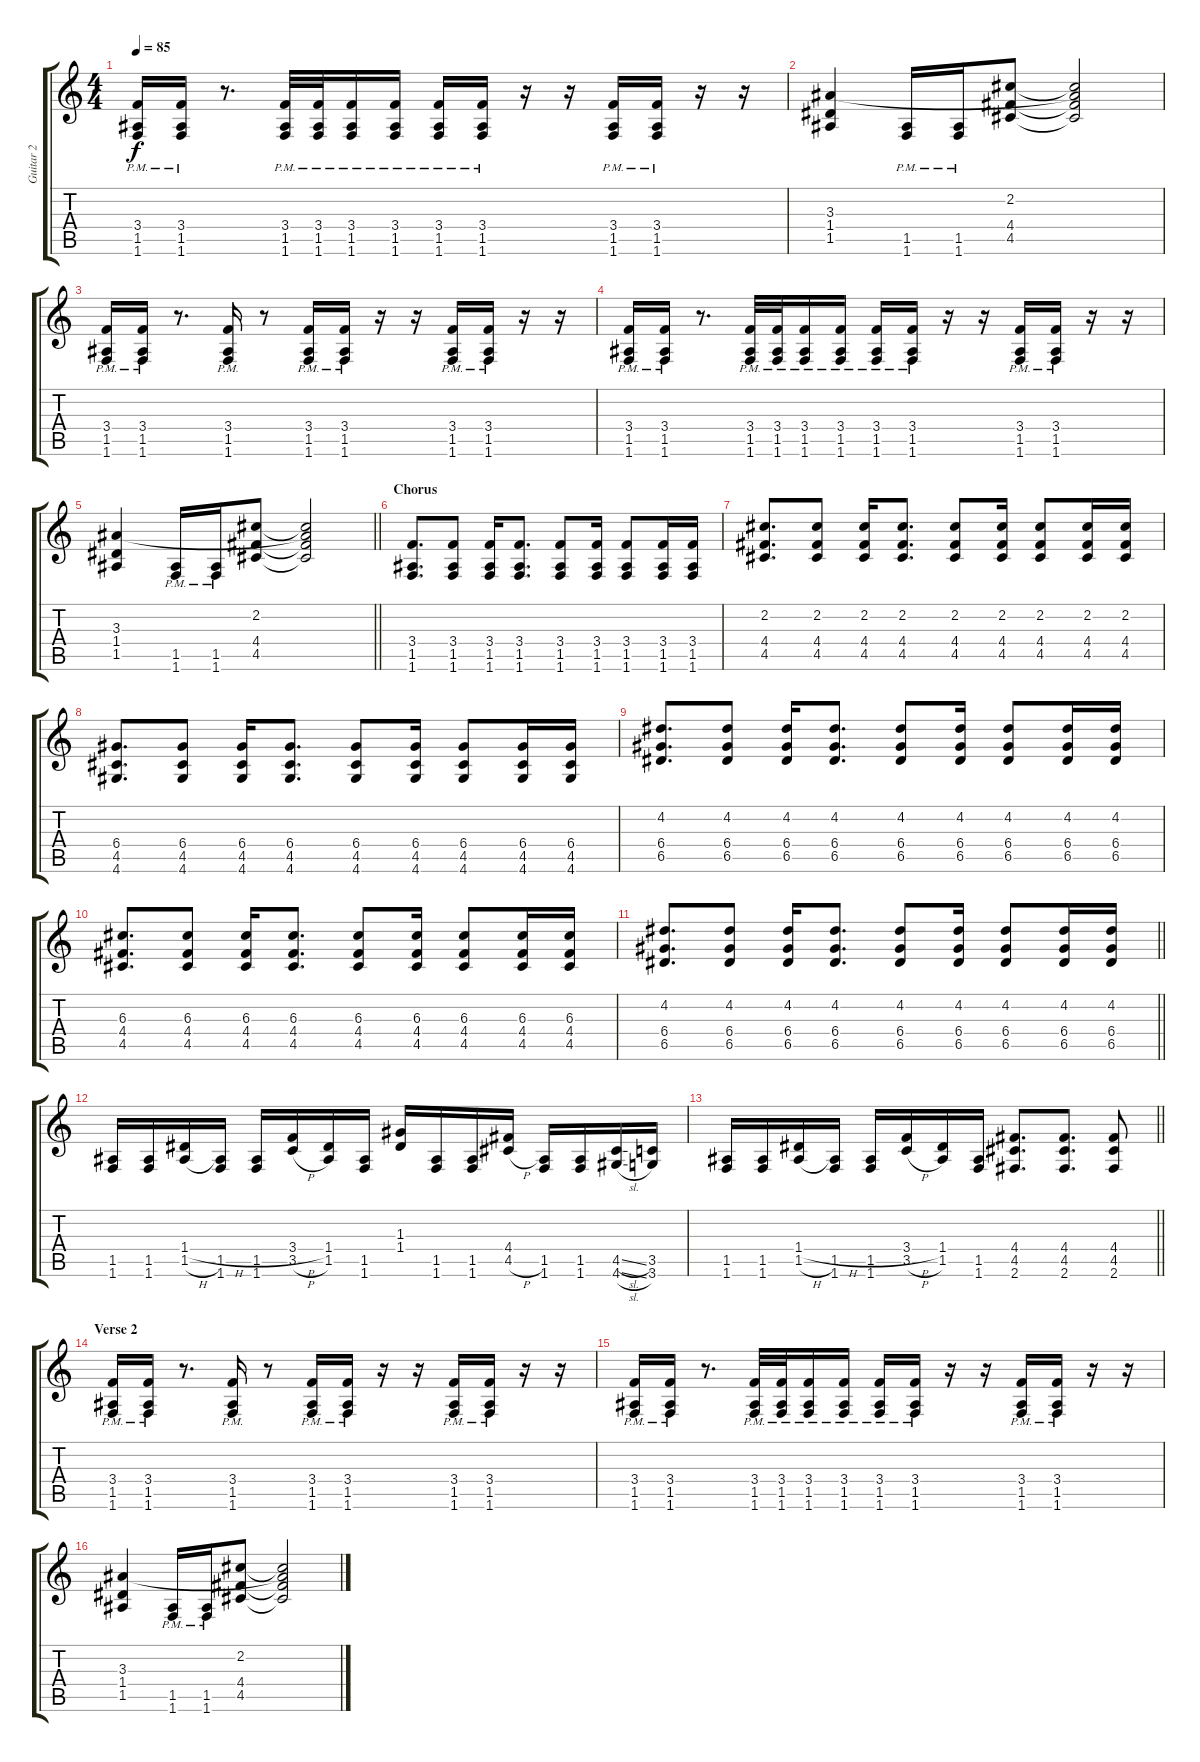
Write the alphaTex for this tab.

\track ("Guitar 2" "Guitar 2") {instrument distortionguitar}
\staff {score tabs}
\tuning (E4 B3 G3 D3 A2 E2) {hide}
\ts (4 4)
\tempo 85
\clef g2
\ks c
(3.4 1.5{pm} 1.6{pm}).16{dy f} (3.4 1.5{pm} 1.6{pm}).16 r.8{d} (3.4 1.5{pm} 1.6{pm}).32 (3.4 1.5{pm} 1.6{pm}).32 (3.4 1.5{pm} 1.6{pm}).16 (3.4 1.5{pm} 1.6{pm}).16 (3.4 1.5{pm} 1.6{pm}).16 (3.4 1.5{pm} 1.6{pm}).16 r.16 r.16 (3.4 1.5{pm} 1.6{pm}).16 (3.4 1.5{pm} 1.6{pm}).16 r.16 r.16 |
(3.3 1.4 1.5).4 (1.5{pm} 1.6{pm}).16 (1.5{pm} 1.6{pm}).16 (2.2 4.4 4.5).8 (2.2{t} 3.3{t} 4.4{t} 4.5{t}).2 |
(3.4 1.5{pm} 1.6{pm}).16 (3.4 1.5{pm} 1.6{pm}).16 r.8{d} (3.4 1.5{pm} 1.6{pm}).16 r.8 (3.4 1.5{pm} 1.6{pm}).16 (3.4 1.5{pm} 1.6{pm}).16 r.16 r.16 (3.4 1.5{pm} 1.6{pm}).16 (3.4 1.5{pm} 1.6{pm}).16 r.16 r.16 |
(3.4 1.5{pm} 1.6{pm}).16 (3.4 1.5{pm} 1.6{pm}).16 r.8{d} (3.4 1.5{pm} 1.6{pm}).32 (3.4 1.5{pm} 1.6{pm}).32 (3.4 1.5{pm} 1.6{pm}).16 (3.4 1.5{pm} 1.6{pm}).16 (3.4 1.5{pm} 1.6{pm}).16 (3.4 1.5{pm} 1.6{pm}).16 r.16 r.16 (3.4 1.5{pm} 1.6{pm}).16 (3.4 1.5{pm} 1.6{pm}).16 r.16 r.16 |
\barLineRight lightlight
(3.3 1.4 1.5).4 (1.5{pm} 1.6{pm}).16 (1.5{pm} 1.6{pm}).16 (2.2 4.4 4.5).8 (2.2{t} 3.3{t} 4.4{t} 4.5{t}).2 |
\section ("" "Chorus")
(3.4 1.5 1.6).8{d} (3.4 1.5 1.6).8 (3.4 1.5 1.6).16 (3.4 1.5 1.6).8{d} (3.4 1.5 1.6).8 (3.4 1.5 1.6).16 (3.4 1.5 1.6).8 (3.4 1.5 1.6).16 (3.4 1.5 1.6).16 |
(2.2 4.4 4.5).8{d} (2.2 4.4 4.5).8 (2.2 4.4 4.5).16 (2.2 4.4 4.5).8{d} (2.2 4.4 4.5).8 (2.2 4.4 4.5).16 (2.2 4.4 4.5).8 (2.2 4.4 4.5).16 (2.2 4.4 4.5).16 |
(6.4 4.5 4.6).8{d} (6.4 4.5 4.6).8 (6.4 4.5 4.6).16 (6.4 4.5 4.6).8{d} (6.4 4.5 4.6).8 (6.4 4.5 4.6).16 (6.4 4.5 4.6).8 (6.4 4.5 4.6).16 (6.4 4.5 4.6).16 |
(4.2 6.4 6.5).8{d} (4.2 6.4 6.5).8 (4.2 6.4 6.5).16 (4.2 6.4 6.5).8{d} (4.2 6.4 6.5).8 (4.2 6.4 6.5).16 (4.2 6.4 6.5).8 (4.2 6.4 6.5).16 (4.2 6.4 6.5).16 |
(6.3 4.4 4.5).8{d} (6.3 4.4 4.5).8 (6.3 4.4 4.5).16 (6.3 4.4 4.5).8{d} (6.3 4.4 4.5).8 (6.3 4.4 4.5).16 (6.3 4.4 4.5).8 (6.3 4.4 4.5).16 (6.3 4.4 4.5).16 |
\barLineRight lightlight
(4.2 6.4 6.5).8{d} (4.2 6.4 6.5).8 (4.2 6.4 6.5).16 (4.2 6.4 6.5).8{d} (4.2 6.4 6.5).8 (4.2 6.4 6.5).16 (4.2 6.4 6.5).8 (4.2 6.4 6.5).16 (4.2 6.4 6.5).16 |
\section ("" " ")
(1.5 1.6).16 (1.5 1.6).16 (1.4{h} 1.5{h}).16 (1.5 1.6).16 (1.5 1.6).16 (3.4{h} 3.5{h}).16 (1.4 1.5).16 (1.5 1.6).16 (1.3 1.4).16 (1.5 1.6).16 (1.5 1.6).16 (4.4 4.5{h}).16 (1.5 1.6).16 (1.5 1.6).16 (4.5{sl} 4.6{sl}).16 (3.5 3.6).16 |
\barLineRight lightlight
(1.5 1.6).16 (1.5 1.6).16 (1.4{h} 1.5{h}).16 (1.5 1.6).16 (1.5 1.6).16 (3.4{h} 3.5{h}).16 (1.4 1.5).16 (1.5 1.6).16 (4.4 4.5 2.6).8{d} (4.4 4.5 2.6).8{d} (4.4 4.5 2.6).8 |
\section ("" "Verse 2")
(3.4 1.5{pm} 1.6{pm}).16 (3.4 1.5{pm} 1.6{pm}).16 r.8{d} (3.4 1.5{pm} 1.6{pm}).16 r.8 (3.4 1.5{pm} 1.6{pm}).16 (3.4 1.5{pm} 1.6{pm}).16 r.16 r.16 (3.4 1.5{pm} 1.6{pm}).16 (3.4 1.5{pm} 1.6{pm}).16 r.16 r.16 |
(3.4 1.5{pm} 1.6{pm}).16 (3.4 1.5{pm} 1.6{pm}).16 r.8{d} (3.4 1.5{pm} 1.6{pm}).32 (3.4 1.5{pm} 1.6{pm}).32 (3.4 1.5{pm} 1.6{pm}).16 (3.4 1.5{pm} 1.6{pm}).16 (3.4 1.5{pm} 1.6{pm}).16 (3.4 1.5{pm} 1.6{pm}).16 r.16 r.16 (3.4 1.5{pm} 1.6{pm}).16 (3.4 1.5{pm} 1.6{pm}).16 r.16 r.16 |
(3.3 1.4 1.5).4 (1.5{pm} 1.6{pm}).16 (1.5{pm} 1.6{pm}).16 (2.2 4.4 4.5).8 (2.2{t} 3.3{t} 4.4{t} 4.5{t}).2
